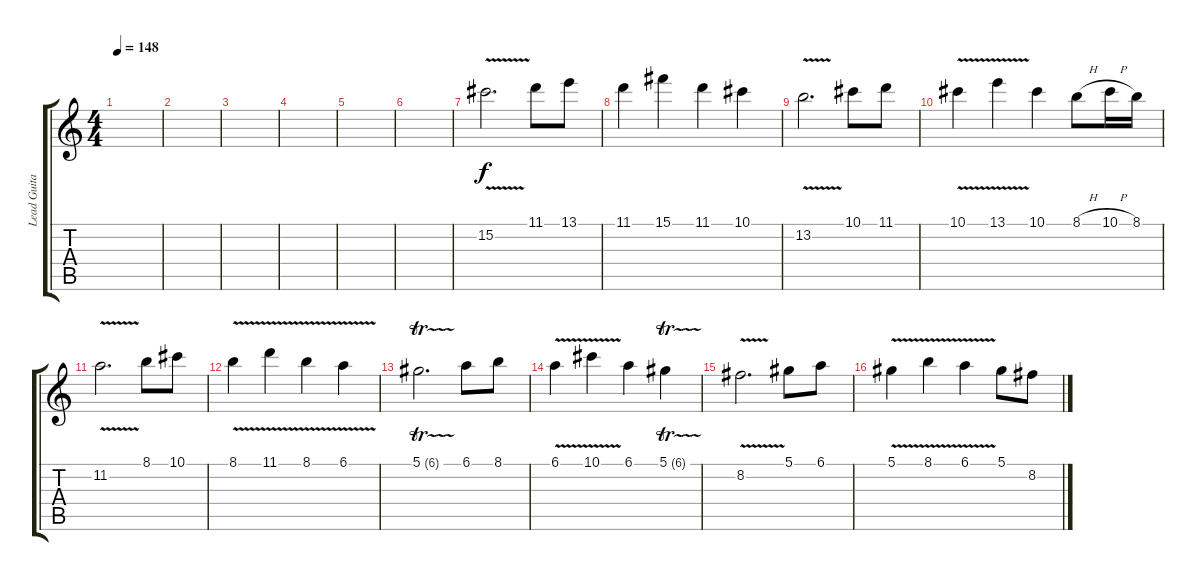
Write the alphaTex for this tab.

\track ("" "Lead Guita") {instrument overdrivenguitar}
\staff {score tabs}
\tuning (Eb4 Bb3 Gb3 Db3 Ab2 Eb2) {hide}
\ts (4 4)
\tempo 148
\clef g2
\ks c
|
|
|
|
|
|
15.2{v}.2{d balance 1} 11.1.8 13.1.8 |
11.1.4 15.1.4 11.1.4 10.1.4 |
13.2{v}.2{d} 10.1.8 11.1.8 |
10.1{v}.4 13.1{v}.4 10.1.4 8.1{h}.8 10.1{h}.16 8.1.16 |
11.2{v}.2{d} 8.1.8 10.1.8 |
8.1{v}.4 11.1{v}.4 8.1{v}.4 6.1{v}.4 |
5.1{tr (6 16)}.2{d} 6.1.8 8.1.8 |
6.1{v}.4 10.1{v}.4 6.1.4 5.1{tr (6 16)}.4 |
8.2{v}.2{d} 5.1.8 6.1.8 |
5.1{v}.4 8.1{v}.4 6.1{v}.4 5.1.8 8.2.8
